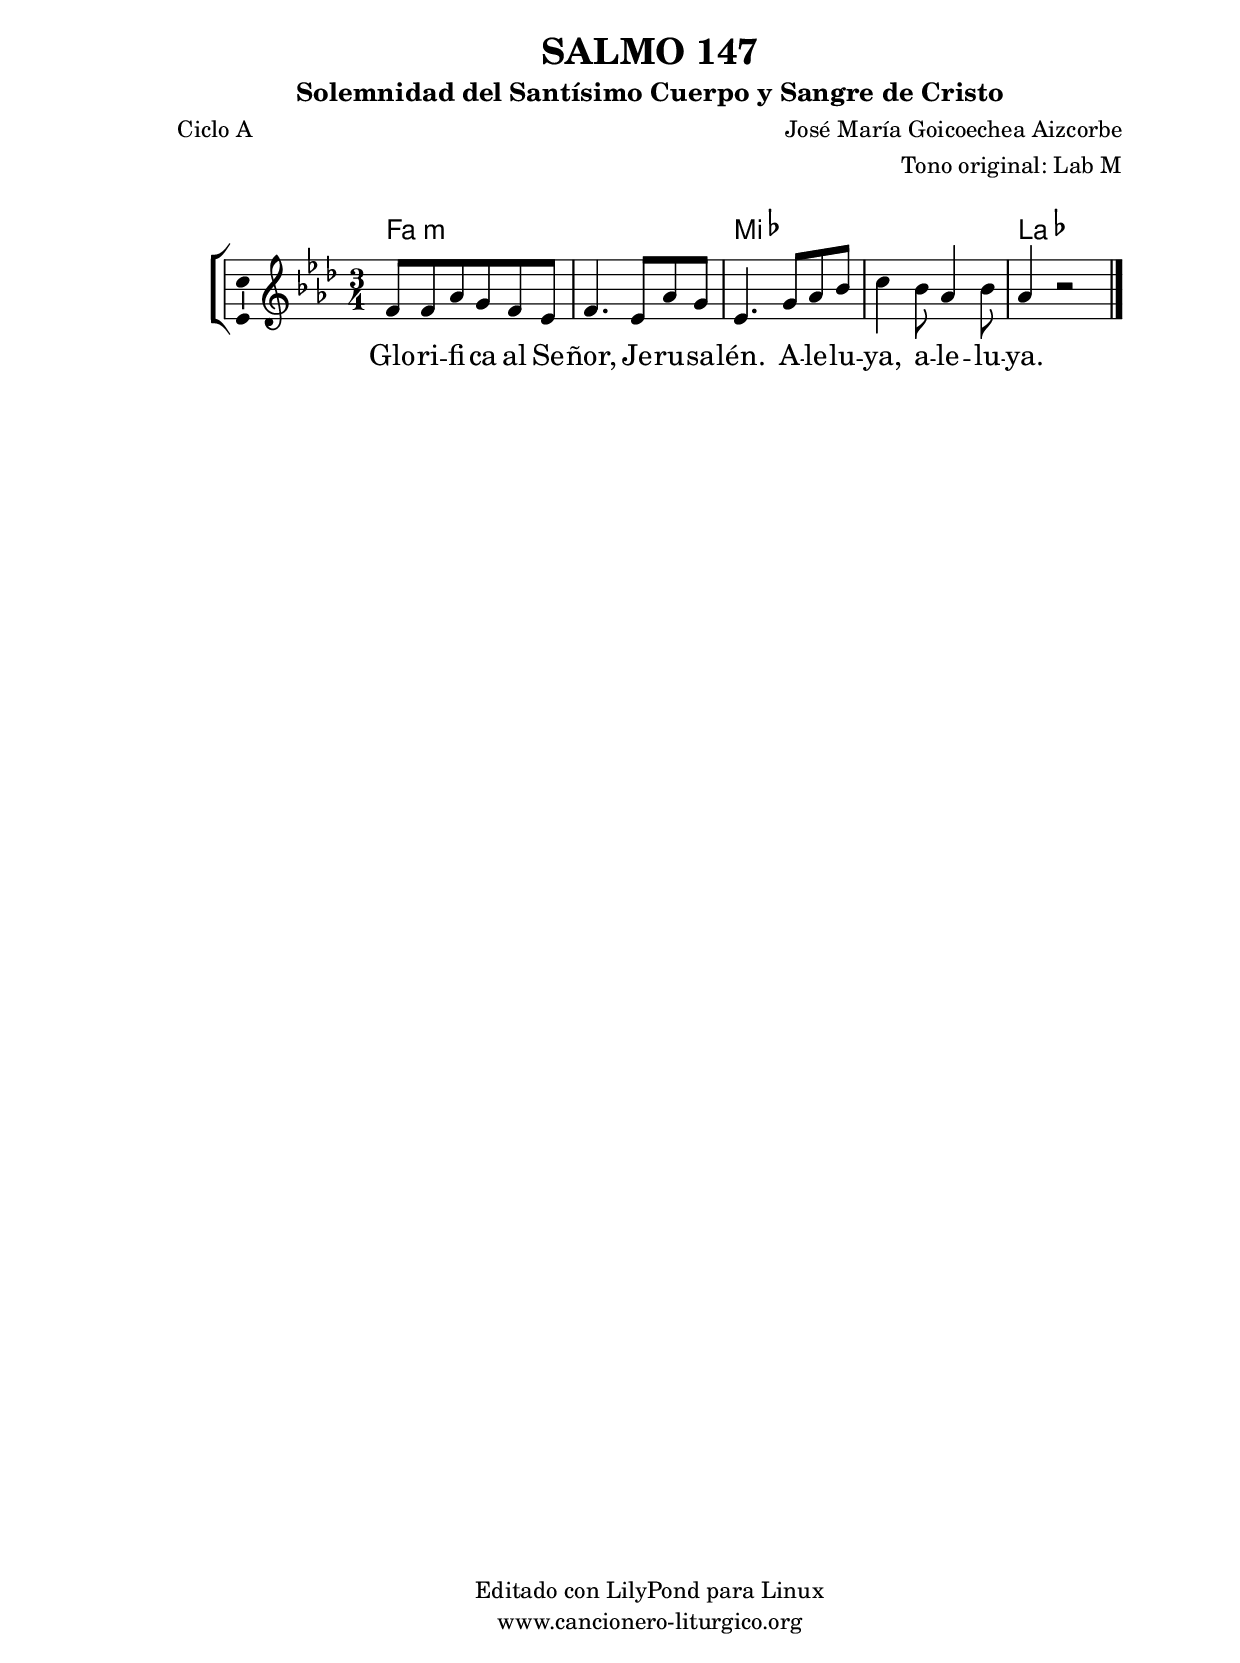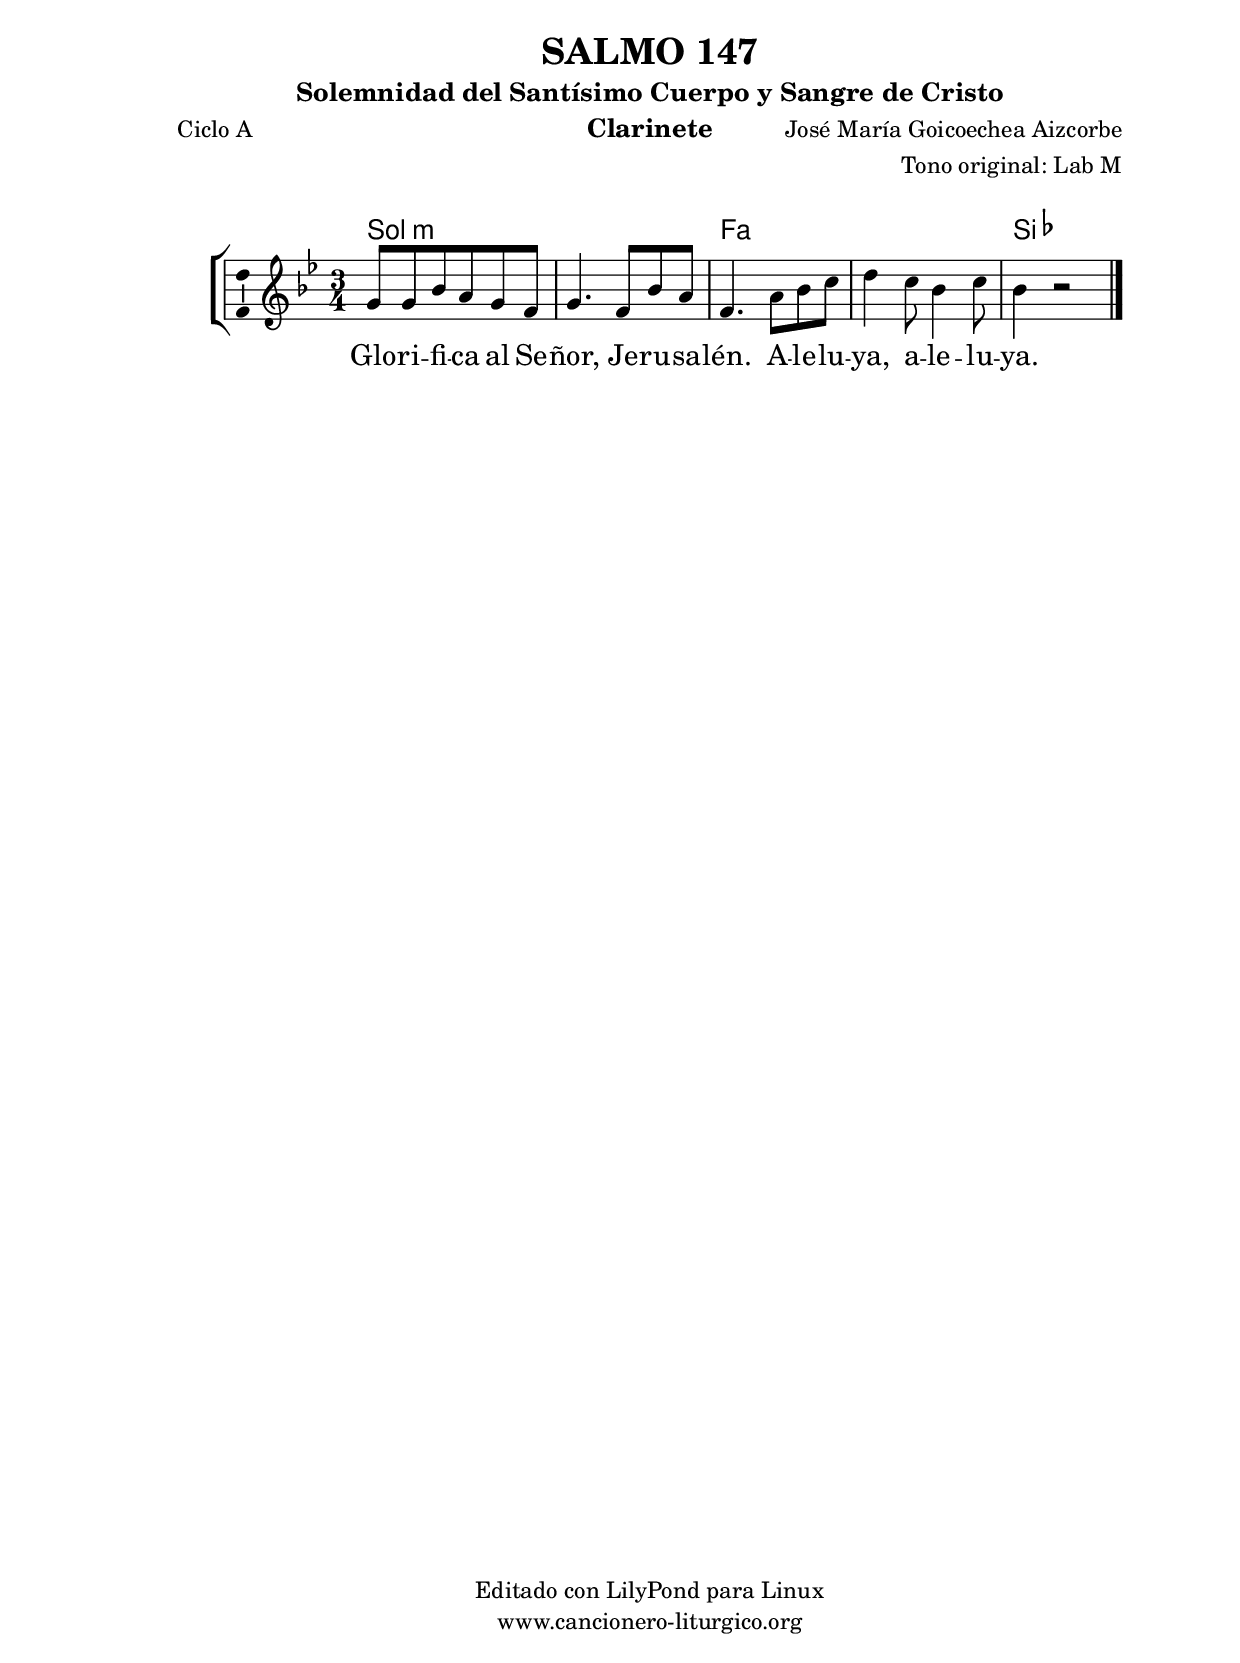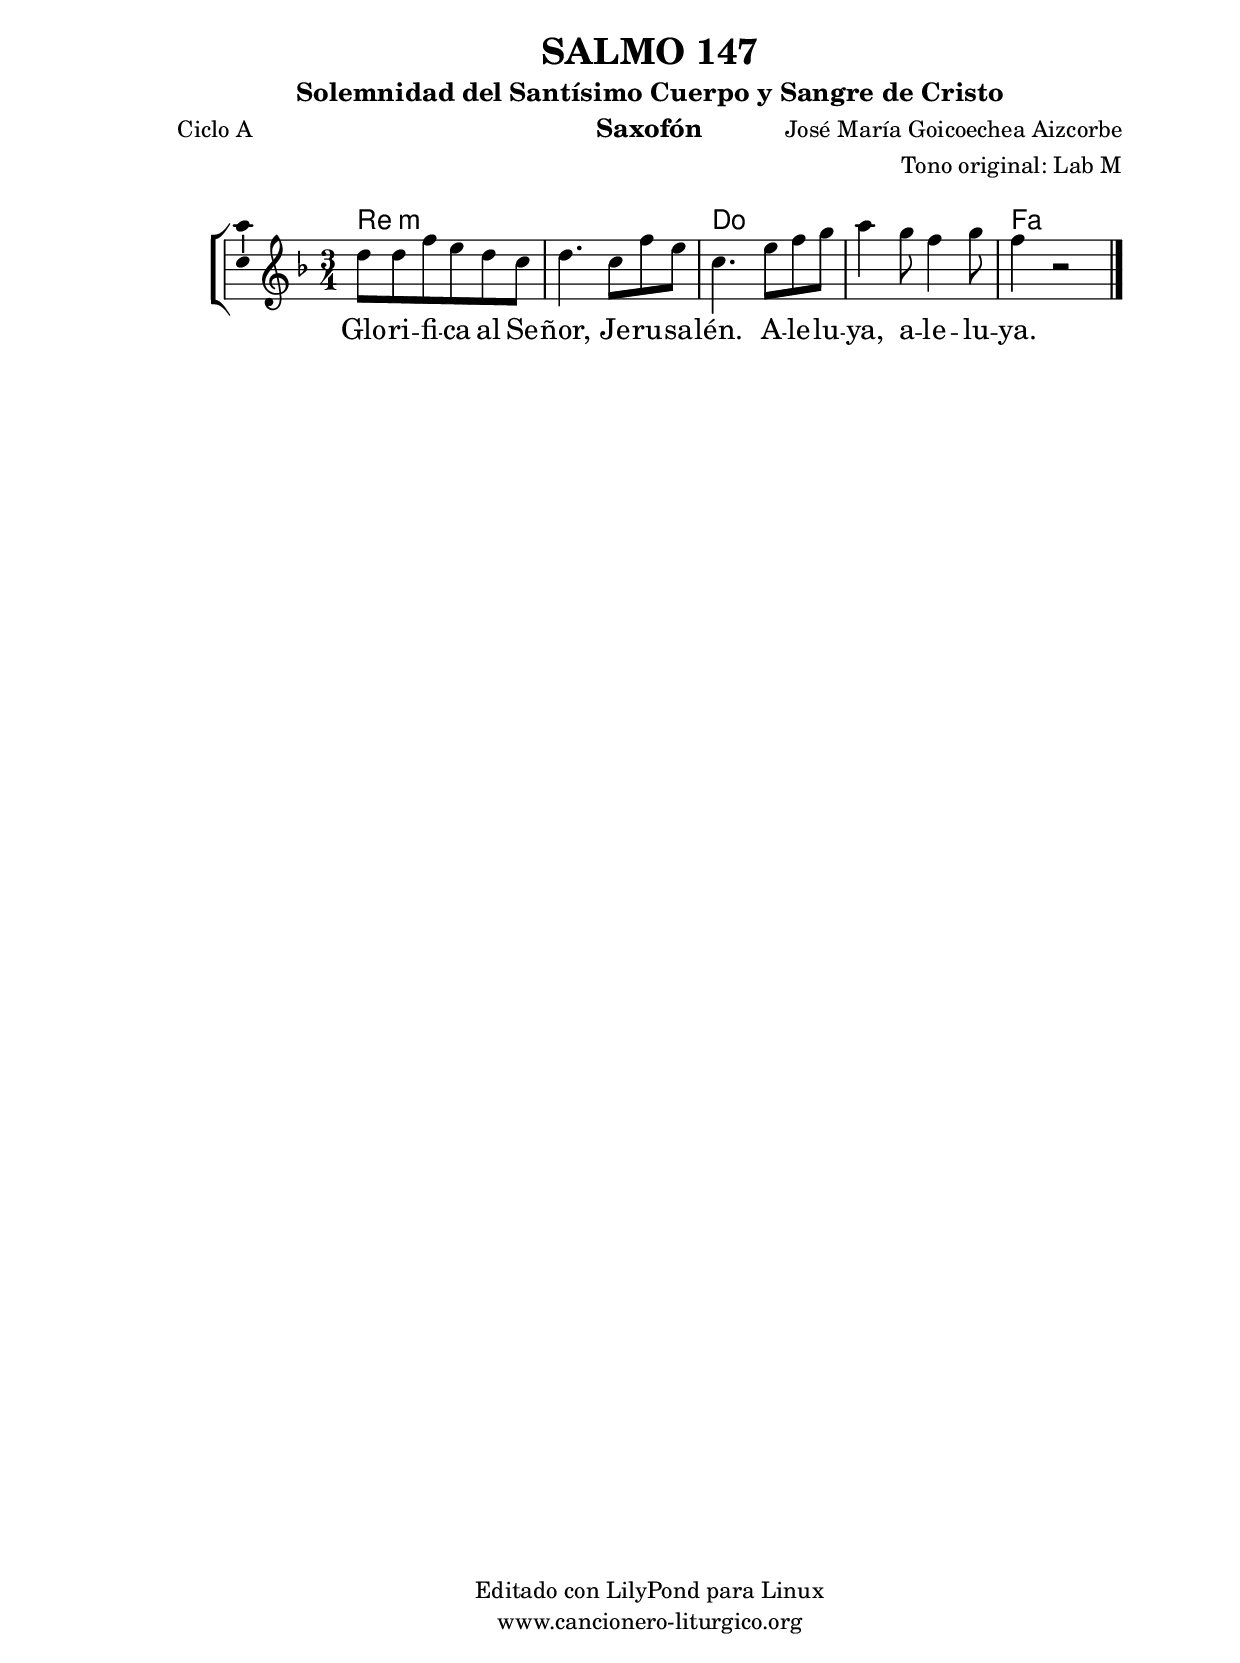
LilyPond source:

%
%para convertir .midi en .wav:
%timidity filename.midi -Ow -o finename.wav
%
%
%Para convertir de .wav a .mp3:
%lame -h -m j filename.wav
%
%
%para escuchar el midi:
%timidity nombrefichero.midi
%


%versión de lilypond para la que se ha escrito esta partitura:
\version "2.16.0"

	%Tamaño papel
	#(set-default-paper-size "a4")
	%Tamaño partitura
	#(set-global-staff-size 20)
	%No responde al pulsar sobre una nota
	#(ly:set-option 'point-and-click #f)

%parámetros del encabezamiento:
\header {
	title = "SALMO 147"
	subtitle = "Solemnidad del Santísimo Cuerpo y Sangre de Cristo"
	composer = "José María Goicoechea Aizcorbe"
	poet = "Ciclo A"
	meter = ""
	arranger = "Tono original: Lab M"
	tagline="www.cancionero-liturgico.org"
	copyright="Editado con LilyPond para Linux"
	tiempo = "Ordinario"
	usos = "Salmo"
	letra = "Glorifica al Señor, Jerusalén. Aleluya, aleluya."
	}

%parámetros asociados al papel:
\paper  {
	oddHeaderMarkup = \markup {\fill-line { \on-the-fly #not-first-page \fromproperty #'header:title \on-the-fly #not-first-page \fromproperty #'header:composer }}
	evenHeaderMarkup = \markup {\fill-line { \fromproperty #'header:composer \fromproperty #'header:title }}
	#(set-paper-size "a4")
	print-page-number = ##f
	first-page-number = 1
	print-first-page-number = ##f
%	head-separation = 3.0 \cm
	top-margin = 2.0 \cm
	bottom-margin = 0.5\cm
%%%	bottom-margin = -1.0\cm
	left-margin = 3.0 \cm
	line-width = 16.0 \cm 
	indent = 8\mm
	interscoreline = 2.\mm
	between-system-space = 15\mm
%	para que las partituras no llenen la hoja:
	ragged-bottom = ##t
%	idem para la última hoja:
	ragged-last-bottom = ##f
%	para que las partituras llenen el ancho del papel:
	ragged-last = ##f
	after-title-space = 2.5 \cm
%page-count=1
%system-count=1

	%Flexible Vertical Spacing
%	markup-markup-spacing =
%	#'((basic-distance . 15) (minimum-distance . 15) (padding . 3))
	markup-system-spacing =
	#'((basic-distance . 15) (minimum-distance . 15) (padding . 3))
	system-system-spacing =
	#'((basic-distance . 15) (minimum-distance . 15) (padding . 3))
	score-system-spacing =
	#'((basic-distance . 15) (minimum-distance . 15) (padding . 5))
%	top-system-spacing = % header
%	#'((basic-distance . 8) (minimum-distance . 0) (padding . 3))
%	top-markup-spacing =
%	#'((basic-distance . 20) (minimum-distance . 20) (padding . 3))
	last-bottom-spacing = % footer
	#'((basic-distance . 5) (minimum-distance . 5) (padding . 3))
%	score-markup-spacing =
%	#'((basic-distance . 16) (minimum-distance . 13) (padding . 3))

	}


%parámetros que afectan a toda la partitura:
global =  {
	%clave de sol (G):
	\clef G
	%armadura:
%	\transpose e ees
	\key aes \major
	\tempo 4=80
	\set Score.tempoHideNote = ##t
	}


acordes = {
	\italianChords
	\chordmode {
%	\transpose e ees
{

f2.:m f:m ees ees aes

	}
	}
}


melodia = 
%	\transpose e ees
{
	\relative c'{

\time 3/4
f8 f aes g f ees
f4. ees8 aes g
ees4. g8 aes bes
c4 bes8 aes4 bes8
aes4 r2

	\bar "|."
	}
	}


texto = \lyricmode {
Glo -- ri -- fi -- ca al Se -- ñor, Je -- ru -- sa -- lén.
A -- le -- lu -- ya, a -- le -- lu -- ya.
	}


acordesStaff = \context ChordNames = acordesStaff <<
	\set chordChanges = ##t
	\acordes
	>>


vozStaff = \context Voice = vozStaff
\with {\consists "Ambitus_engraver"}
<<
%	\set Staff.instrumentName = ""
%	\set Staff.shortInstrumentName = ""
%	\set Staff.midiInstrument = #"clarinet"
%	\set Staff.midiInstrument = #"cello"
%	\set Staff.midiInstrument = #"flute"
	\set Staff.midiInstrument = #"electric guitar (jazz)"
%	\set Staff.midiInstrument = #"english horn"
%	\set Staff.midiInstrument = #"violin"
%	\set Staff.midiInstrument = #"glockenspiel"
	\set Staff.midiMinimumVolume = #0.7
	\set Staff.midiMaximumVolume = #0.9
	\global
	\melodia
	>>


textoStaff = \context Lyrics = textoStaff <<
	\lyricsto vozStaff \texto
	>>

\book {
	\score {
		\context ChoirStaff {
			\override StaffGroup.SystemStartBracket #'collapse-height = #1
			\override Score.SystemStartBar #'collapse-height = #1
			<<
			\acordesStaff
			\vozStaff
			\textoStaff
			>>
			}
		\layout {
	    		\context {
				\Lyrics
				\override LyricText #'font-size = #2
				}
	   		 \context {
				\Score
				%fontSize = #3
				\override StaffSymbol #'staff-space = #(magstep +3)
				%\override Beam #'thickness = #0.55
				%\override SpacingSpanner #'spacing-increment = #1.0
				%\override Slur #'height-limit = #1.5
				}
			}
		}
	\score {
		\unfoldRepeats
		\context ChoirStaff {
			<<
			\acordesStaff
			\vozStaff
			>>
			}
		\midi {
	  		\context {
	  			\Score
				tempoWholesPerMinute = #(ly:make-moment 70 4)
				}
			}
		}
	}

%Partitura para clarinete
#(define output-suffix "C")
\book {
	\header{
		instrument = "Clarinete"
		}
	\score {
		\context ChoirStaff {
			\override StaffGroup.SystemStartBracket #'collapse-height = #1
			\override Score.SystemStartBar #'collapse-height = #1
\transpose c d
			<<
			\acordesStaff
			\vozStaff
			\textoStaff
			>>
			}
		\layout {
	    		\context {
				\Lyrics
				\override LyricText #'font-size = #2
				}
	   		 \context {
				\Score
				%fontSize = #3
				\override StaffSymbol #'staff-space = #(magstep +3)
				%\override Beam #'thickness = #0.55
				%\override SpacingSpanner #'spacing-increment = #1.0
				%\override Slur #'height-limit = #1.5
				}
			}
		}
	}

%Partitura para saxofón
#(define output-suffix "S")
\book {
	\header{
		instrument = "Saxofón"
		}
	\score {
		\context ChoirStaff {
			\override StaffGroup.SystemStartBracket #'collapse-height = #1
			\override Score.SystemStartBar #'collapse-height = #1
\transpose c a
			<<
			\acordesStaff
			\vozStaff
			\textoStaff
			>>
			}
		\layout {
	    		\context {
				\Lyrics
				\override LyricText #'font-size = #2
				}
	   		 \context {
				\Score
				%fontSize = #3
				\override StaffSymbol #'staff-space = #(magstep +3)
				%\override Beam #'thickness = #0.55
				%\override SpacingSpanner #'spacing-increment = #1.0
				%\override Slur #'height-limit = #1.5
				}
			}
		}
	}

